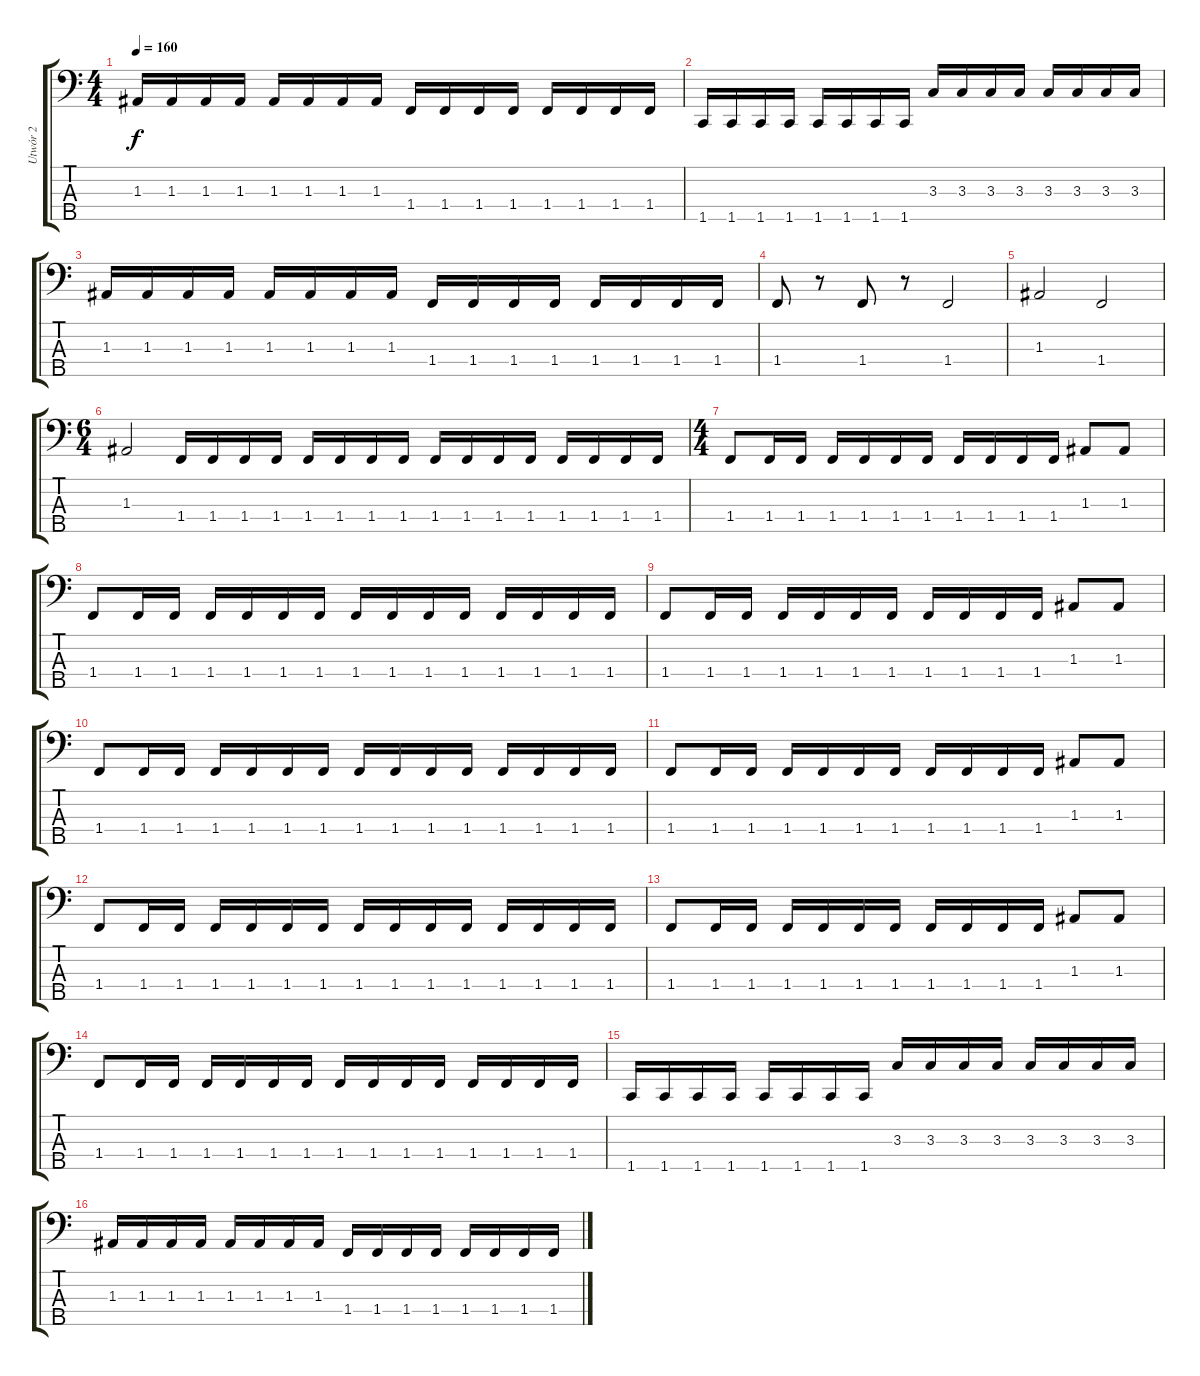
\track ("Utwór 2" "Utwór 2") {instrument electricbassfinger}
\staff {score tabs}
\tuning (G2 D2 A1 E1 B0) {hide}
\ts (4 4)
\tempo 160
\clef f4
\ks c
1.3.16{dy f} 1.3.16 1.3.16 1.3.16 1.3.16 1.3.16 1.3.16 1.3.16 1.4.16 1.4.16 1.4.16 1.4.16 1.4.16 1.4.16 1.4.16 1.4.16 |
1.5.16 1.5.16 1.5.16 1.5.16 1.5.16 1.5.16 1.5.16 1.5.16 3.3.16 3.3.16 3.3.16 3.3.16 3.3.16 3.3.16 3.3.16 3.3.16 |
1.3.16 1.3.16 1.3.16 1.3.16 1.3.16 1.3.16 1.3.16 1.3.16 1.4.16 1.4.16 1.4.16 1.4.16 1.4.16 1.4.16 1.4.16 1.4.16 |
1.4.8 r.8 1.4.8 r.8 1.4.2 |
1.3.2 1.4.2 |
\ts (6 4)
1.3.2 1.4.16 1.4.16 1.4.16 1.4.16 1.4.16 1.4.16 1.4.16 1.4.16 1.4.16 1.4.16 1.4.16 1.4.16 1.4.16 1.4.16 1.4.16 1.4.16 |
\ts (4 4)
1.4.8 1.4.16 1.4.16 1.4.16 1.4.16 1.4.16 1.4.16 1.4.16 1.4.16 1.4.16 1.4.16 1.3.8 1.3.8 |
1.4.8 1.4.16 1.4.16 1.4.16 1.4.16 1.4.16 1.4.16 1.4.16 1.4.16 1.4.16 1.4.16 1.4.16 1.4.16 1.4.16 1.4.16 |
1.4.8 1.4.16 1.4.16 1.4.16 1.4.16 1.4.16 1.4.16 1.4.16 1.4.16 1.4.16 1.4.16 1.3.8 1.3.8 |
1.4.8 1.4.16 1.4.16 1.4.16 1.4.16 1.4.16 1.4.16 1.4.16 1.4.16 1.4.16 1.4.16 1.4.16 1.4.16 1.4.16 1.4.16 |
1.4.8 1.4.16 1.4.16 1.4.16 1.4.16 1.4.16 1.4.16 1.4.16 1.4.16 1.4.16 1.4.16 1.3.8 1.3.8 |
1.4.8 1.4.16 1.4.16 1.4.16 1.4.16 1.4.16 1.4.16 1.4.16 1.4.16 1.4.16 1.4.16 1.4.16 1.4.16 1.4.16 1.4.16 |
1.4.8 1.4.16 1.4.16 1.4.16 1.4.16 1.4.16 1.4.16 1.4.16 1.4.16 1.4.16 1.4.16 1.3.8 1.3.8 |
1.4.8 1.4.16 1.4.16 1.4.16 1.4.16 1.4.16 1.4.16 1.4.16 1.4.16 1.4.16 1.4.16 1.4.16 1.4.16 1.4.16 1.4.16 |
1.5.16 1.5.16 1.5.16 1.5.16 1.5.16 1.5.16 1.5.16 1.5.16 3.3.16 3.3.16 3.3.16 3.3.16 3.3.16 3.3.16 3.3.16 3.3.16 |
1.3.16 1.3.16 1.3.16 1.3.16 1.3.16 1.3.16 1.3.16 1.3.16 1.4.16 1.4.16 1.4.16 1.4.16 1.4.16 1.4.16 1.4.16 1.4.16
